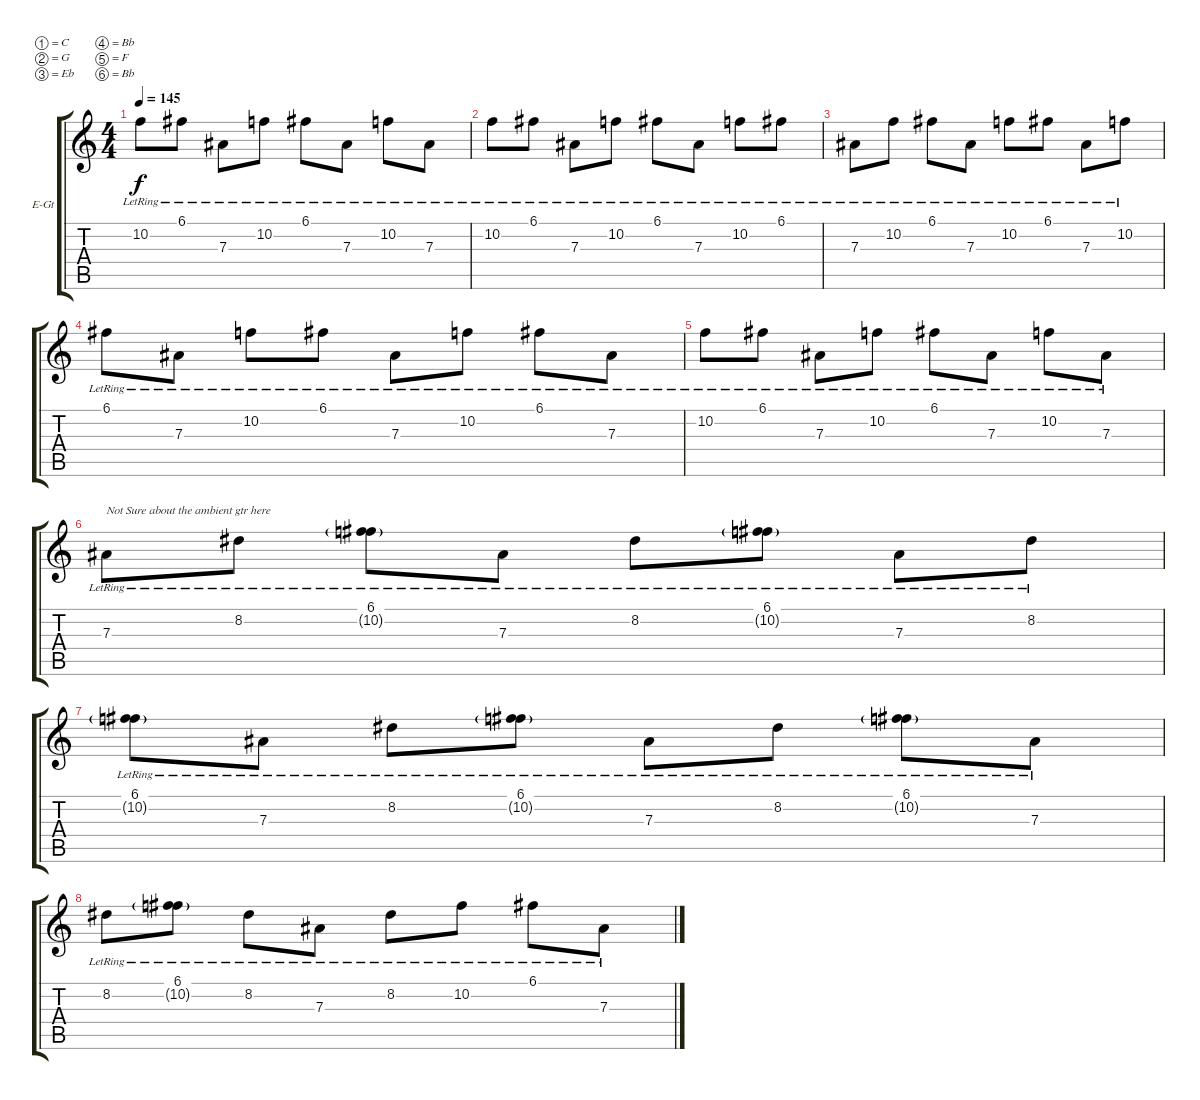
\bracketExtendMode groupsimilarinstruments
\firstSystemTrackNameOrientation horizontal
\otherSystemsTrackNameOrientation horizontal
\track ("Clean gtr" "E-Gt") {instrument electricguitarclean}
\staff {score tabs}
\tuning (C4 G3 Eb3 Bb2 F2 Bb1)
\ts (4 4)
\tempo 145
\clef g2
\ks c
10.2{lr}.8{dy f} 6.1{lr}.8 7.3{lr}.8 10.2{lr}.8 6.1{lr}.8 7.3{lr}.8 10.2{lr}.8 7.3{lr}.8 |
10.2{lr}.8 6.1{lr}.8 7.3{lr}.8 10.2{lr}.8 6.1{lr}.8 7.3{lr}.8 10.2{lr}.8 6.1{lr}.8 |
7.3{lr}.8 10.2{lr}.8 6.1{lr}.8 7.3{lr}.8 10.2{lr}.8 6.1{lr}.8 7.3{lr}.8 10.2{lr}.8 |
6.1{lr}.8 7.3{lr}.8 10.2{lr}.8 6.1{lr}.8 7.3{lr}.8 10.2{lr}.8 6.1{lr}.8 7.3{lr}.8 |
10.2{lr}.8 6.1{lr}.8 7.3{lr}.8 10.2{lr}.8 6.1{lr}.8 7.3{lr}.8 10.2{lr}.8 7.3{lr}.8 |
7.3{lr}.8{txt "Not Sure about the ambient gtr here"} 8.2{lr}.8 (6.1{lr} 10.2{g}).8 7.3{lr}.8 8.2{lr}.8 (6.1{lr} 10.2{g}).8 7.3{lr}.8 8.2{lr}.8 |
(6.1{lr} 10.2{g}).8 7.3{lr}.8 8.2{lr}.8 (6.1{lr} 10.2{g}).8 7.3{lr}.8 8.2{lr}.8 (6.1{lr} 10.2{g}).8 7.3{lr}.8 |
8.2{lr}.8 (6.1{lr} 10.2{g}).8 8.2{lr}.8 7.3{lr}.8 8.2{lr}.8 10.2{lr}.8 6.1{lr}.8 7.3{lr}.8
